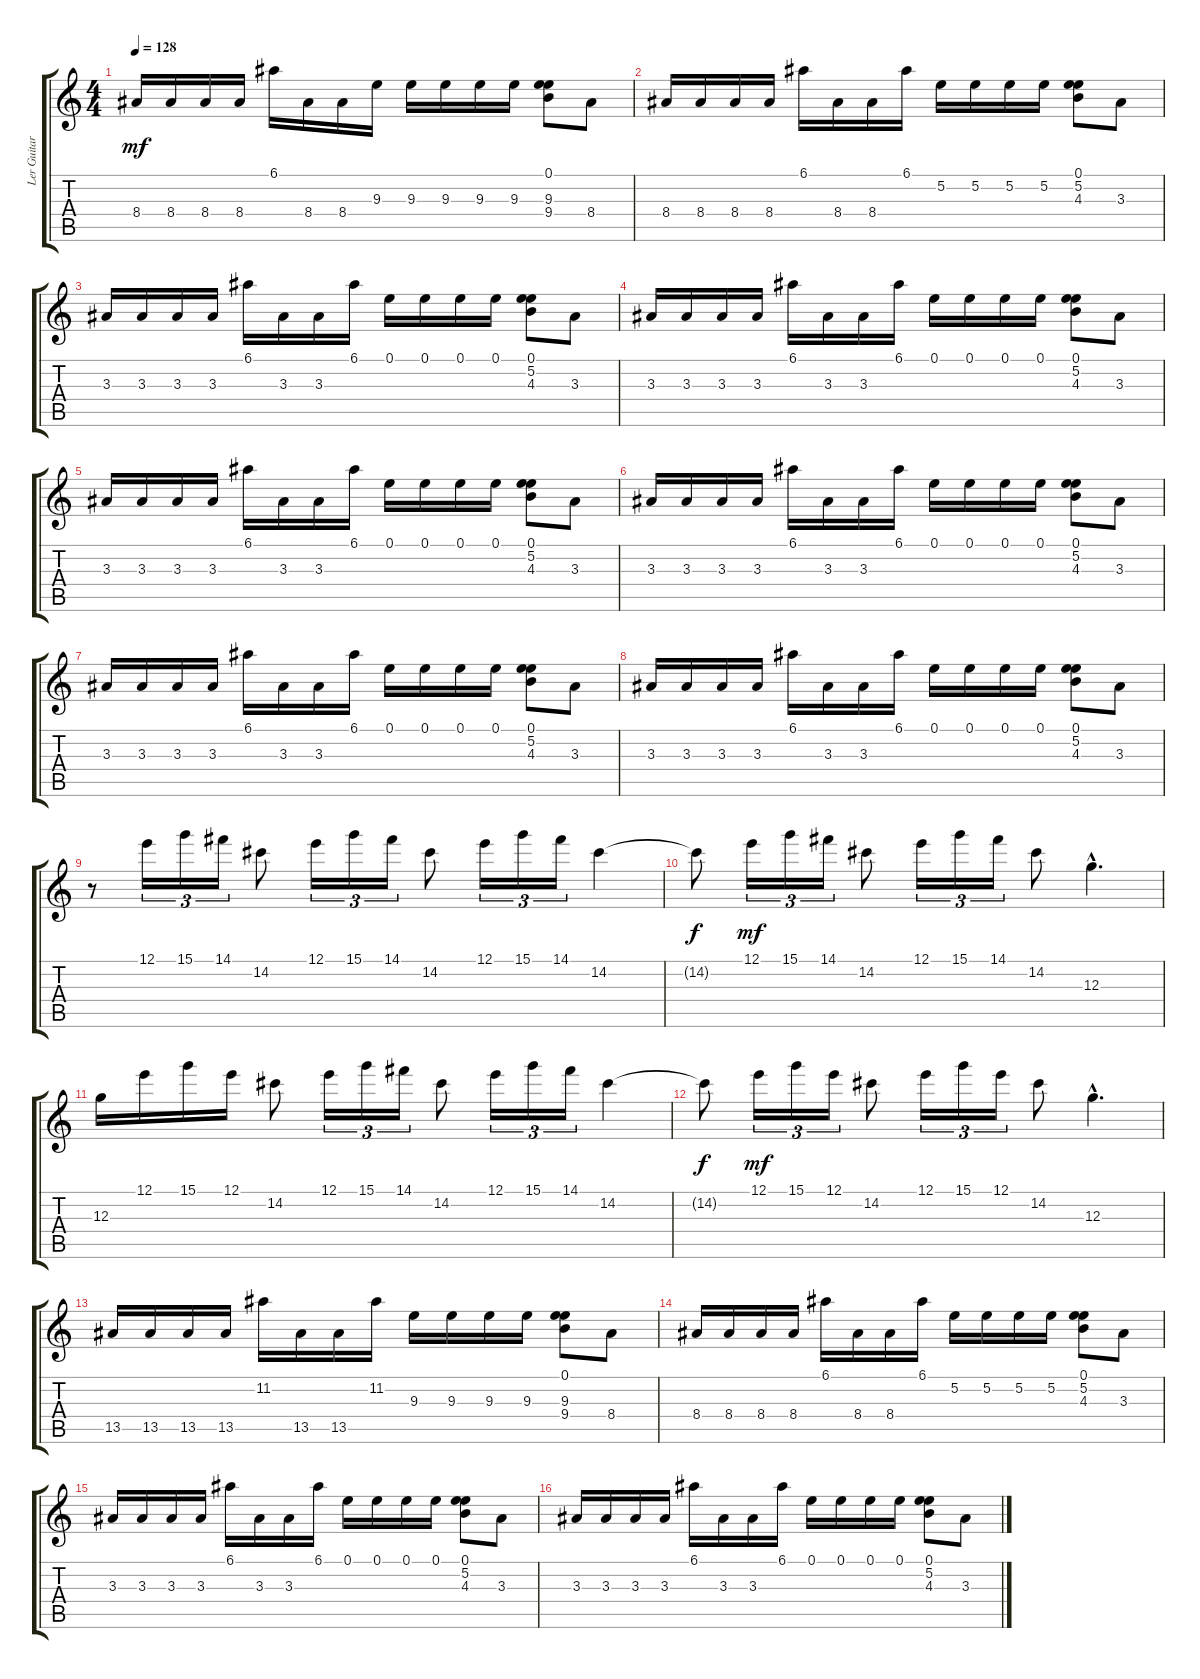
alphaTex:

\track ("Ler Guitar" "Ler Guitar") {instrument distortionguitar}
\staff {score tabs}
\tuning (E4 B3 G3 D3 A2 E2) {hide}
\ts (4 4)
\tempo 128
\clef g2
\ks c
8.4.16{dy mf} 8.4.16 8.4.16 8.4.16 6.1.16 8.4.16 8.4.16 9.3.16 9.3.16 9.3.16 9.3.16 9.3.16 (0.1 9.3 9.4).8 8.4.8 |
8.4.16 8.4.16 8.4.16 8.4.16 6.1.16 8.4.16 8.4.16 6.1.16 5.2.16 5.2.16 5.2.16 5.2.16 (0.1 5.2 4.3).8 3.3.8 |
3.3.16 3.3.16 3.3.16 3.3.16 6.1.16 3.3.16 3.3.16 6.1.16 0.1.16 0.1.16 0.1.16 0.1.16 (0.1 5.2 4.3).8 3.3.8 |
3.3.16 3.3.16 3.3.16 3.3.16 6.1.16 3.3.16 3.3.16 6.1.16 0.1.16 0.1.16 0.1.16 0.1.16 (0.1 5.2 4.3).8 3.3.8 |
3.3.16 3.3.16 3.3.16 3.3.16 6.1.16 3.3.16 3.3.16 6.1.16 0.1.16 0.1.16 0.1.16 0.1.16 (0.1 5.2 4.3).8 3.3.8 |
3.3.16 3.3.16 3.3.16 3.3.16 6.1.16 3.3.16 3.3.16 6.1.16 0.1.16 0.1.16 0.1.16 0.1.16 (0.1 5.2 4.3).8 3.3.8 |
3.3.16 3.3.16 3.3.16 3.3.16 6.1.16 3.3.16 3.3.16 6.1.16 0.1.16 0.1.16 0.1.16 0.1.16 (0.1 5.2 4.3).8 3.3.8 |
3.3.16 3.3.16 3.3.16 3.3.16 6.1.16 3.3.16 3.3.16 6.1.16 0.1.16 0.1.16 0.1.16 0.1.16 (0.1 5.2 4.3).8 3.3.8 |
r.8 12.1.16{tu (3 2)} 15.1.16{tu (3 2)} 14.1.16{tu (3 2)} 14.2.8 12.1.16{tu (3 2)} 15.1.16{tu (3 2)} 14.1.16{tu (3 2)} 14.2.8 12.1.16{tu (3 2)} 15.1.16{tu (3 2)} 14.1.16{tu (3 2)} 14.2.4 |
14.2{t}.8{dy f} 12.1.16{tu (3 2) dy mf} 15.1.16{tu (3 2)} 14.1.16{tu (3 2)} 14.2.8 12.1.16{tu (3 2)} 15.1.16{tu (3 2)} 14.1.16{tu (3 2)} 14.2.8 12.3{hac}.4{d} |
12.3.16 12.1.16 15.1.16 12.1.16 14.2.8 12.1.16{tu (3 2)} 15.1.16{tu (3 2)} 14.1.16{tu (3 2)} 14.2.8 12.1.16{tu (3 2)} 15.1.16{tu (3 2)} 14.1.16{tu (3 2)} 14.2.4 |
14.2{t}.8{dy f} 12.1.16{tu (3 2) dy mf} 15.1.16{tu (3 2)} 12.1.16{tu (3 2)} 14.2.8 12.1.16{tu (3 2)} 15.1.16{tu (3 2)} 12.1.16{tu (3 2)} 14.2.8 12.3{hac}.4{d} |
13.5.16 13.5.16 13.5.16 13.5.16 11.2.16 13.5.16 13.5.16 11.2.16 9.3.16 9.3.16 9.3.16 9.3.16 (0.1 9.3 9.4).8 8.4.8 |
8.4.16 8.4.16 8.4.16 8.4.16 6.1.16 8.4.16 8.4.16 6.1.16 5.2.16 5.2.16 5.2.16 5.2.16 (0.1 5.2 4.3).8 3.3.8 |
3.3.16 3.3.16 3.3.16 3.3.16 6.1.16 3.3.16 3.3.16 6.1.16 0.1.16 0.1.16 0.1.16 0.1.16 (0.1 5.2 4.3).8 3.3.8 |
3.3.16 3.3.16 3.3.16 3.3.16 6.1.16 3.3.16 3.3.16 6.1.16 0.1.16 0.1.16 0.1.16 0.1.16 (0.1 5.2 4.3).8 3.3.8
